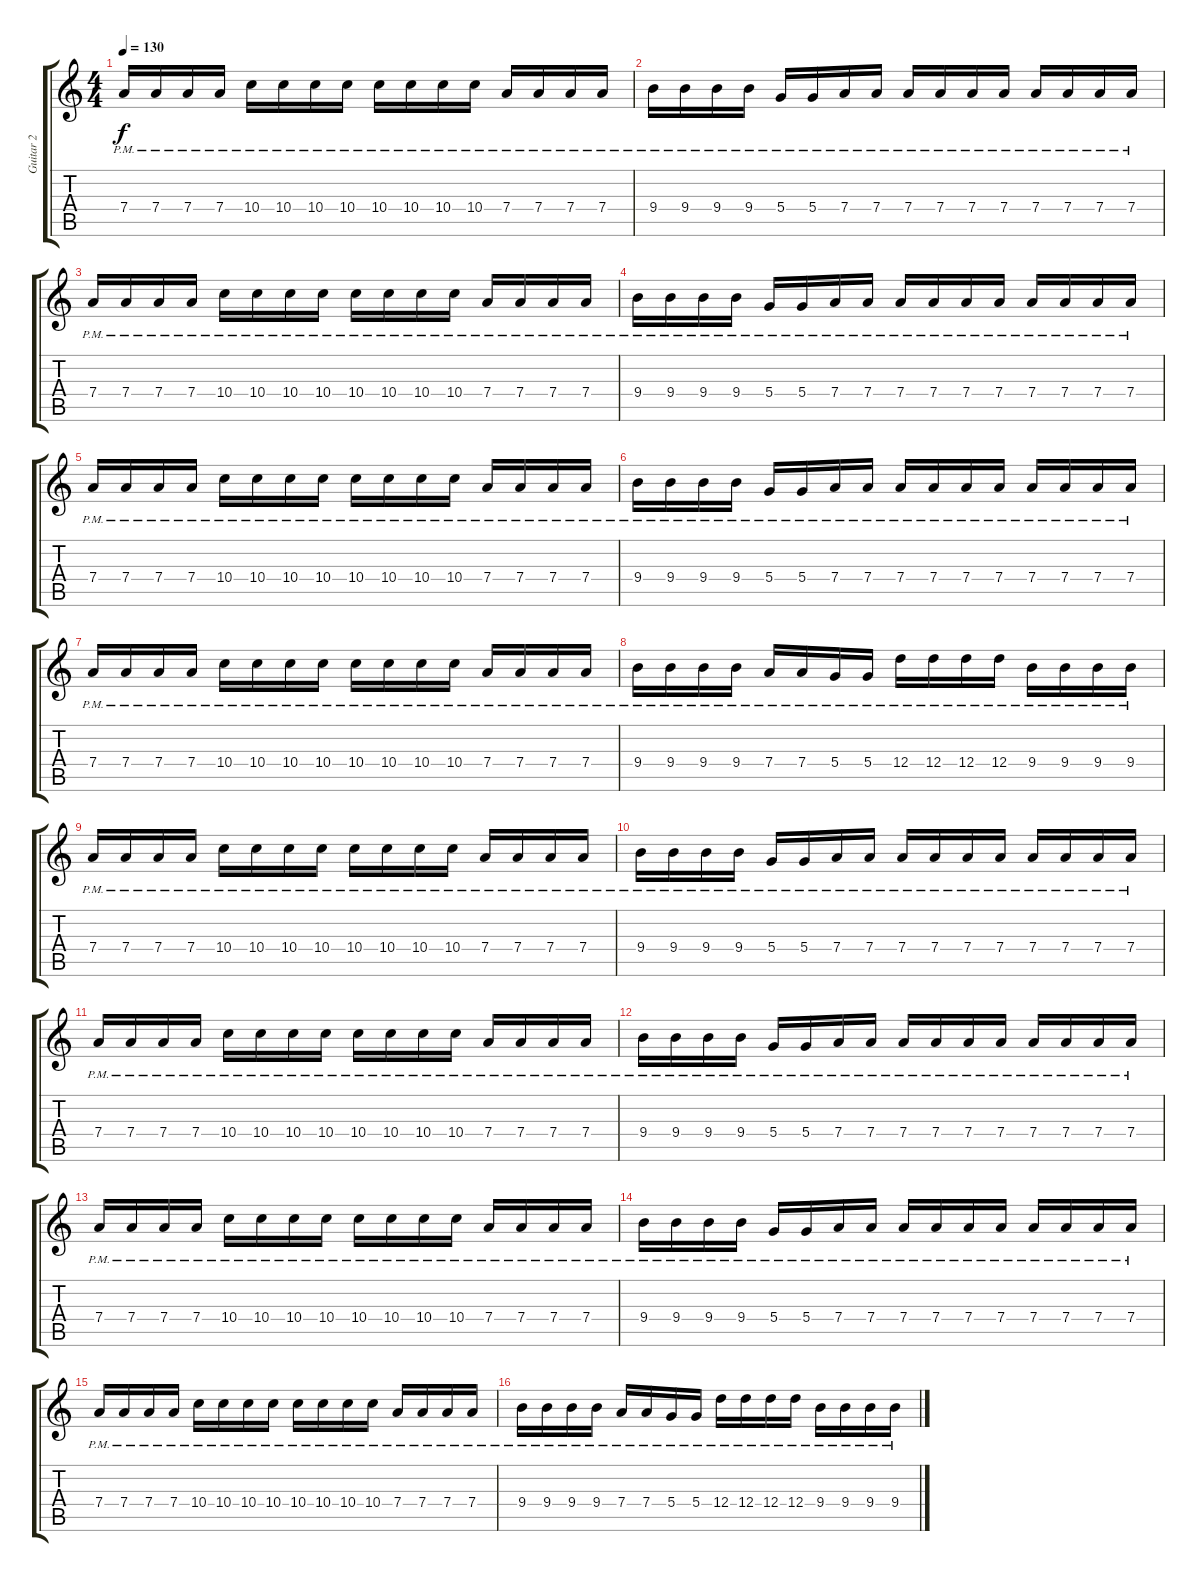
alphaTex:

\track ("Guitar 2" "Guitar 2") {instrument distortionguitar}
\staff {score tabs}
\tuning (E4 B3 G3 D3 A2 E2) {hide}
\ts (4 4)
\tempo 130
\clef g2
\ks c
7.4{pm}.16{dy f} 7.4{pm}.16 7.4{pm}.16 7.4{pm}.16 10.4{pm}.16 10.4{pm}.16 10.4{pm}.16 10.4{pm}.16 10.4{pm}.16 10.4{pm}.16 10.4{pm}.16 10.4{pm}.16 7.4{pm}.16 7.4{pm}.16 7.4{pm}.16 7.4{pm}.16 |
9.4{pm}.16 9.4{pm}.16 9.4{pm}.16 9.4{pm}.16 5.4{pm}.16 5.4{pm}.16 7.4{pm}.16 7.4{pm}.16 7.4{pm}.16 7.4{pm}.16 7.4{pm}.16 7.4{pm}.16 7.4{pm}.16 7.4{pm}.16 7.4{pm}.16 7.4{pm}.16 |
7.4{pm}.16 7.4{pm}.16 7.4{pm}.16 7.4{pm}.16 10.4{pm}.16 10.4{pm}.16 10.4{pm}.16 10.4{pm}.16 10.4{pm}.16 10.4{pm}.16 10.4{pm}.16 10.4{pm}.16 7.4{pm}.16 7.4{pm}.16 7.4{pm}.16 7.4{pm}.16 |
9.4{pm}.16 9.4{pm}.16 9.4{pm}.16 9.4{pm}.16 5.4{pm}.16 5.4{pm}.16 7.4{pm}.16 7.4{pm}.16 7.4{pm}.16 7.4{pm}.16 7.4{pm}.16 7.4{pm}.16 7.4{pm}.16 7.4{pm}.16 7.4{pm}.16 7.4{pm}.16 |
7.4{pm}.16 7.4{pm}.16 7.4{pm}.16 7.4{pm}.16 10.4{pm}.16 10.4{pm}.16 10.4{pm}.16 10.4{pm}.16 10.4{pm}.16 10.4{pm}.16 10.4{pm}.16 10.4{pm}.16 7.4{pm}.16 7.4{pm}.16 7.4{pm}.16 7.4{pm}.16 |
9.4{pm}.16 9.4{pm}.16 9.4{pm}.16 9.4{pm}.16 5.4{pm}.16 5.4{pm}.16 7.4{pm}.16 7.4{pm}.16 7.4{pm}.16 7.4{pm}.16 7.4{pm}.16 7.4{pm}.16 7.4{pm}.16 7.4{pm}.16 7.4{pm}.16 7.4{pm}.16 |
7.4{pm}.16 7.4{pm}.16 7.4{pm}.16 7.4{pm}.16 10.4{pm}.16 10.4{pm}.16 10.4{pm}.16 10.4{pm}.16 10.4{pm}.16 10.4{pm}.16 10.4{pm}.16 10.4{pm}.16 7.4{pm}.16 7.4{pm}.16 7.4{pm}.16 7.4{pm}.16 |
9.4{pm}.16 9.4{pm}.16 9.4{pm}.16 9.4{pm}.16 7.4{pm}.16 7.4{pm}.16 5.4{pm}.16 5.4{pm}.16 12.4{pm}.16 12.4{pm}.16 12.4{pm}.16 12.4{pm}.16 9.4{pm}.16 9.4{pm}.16 9.4{pm}.16 9.4{pm}.16 |
7.4{pm}.16 7.4{pm}.16 7.4{pm}.16 7.4{pm}.16 10.4{pm}.16 10.4{pm}.16 10.4{pm}.16 10.4{pm}.16 10.4{pm}.16 10.4{pm}.16 10.4{pm}.16 10.4{pm}.16 7.4{pm}.16 7.4{pm}.16 7.4{pm}.16 7.4{pm}.16 |
9.4{pm}.16 9.4{pm}.16 9.4{pm}.16 9.4{pm}.16 5.4{pm}.16 5.4{pm}.16 7.4{pm}.16 7.4{pm}.16 7.4{pm}.16 7.4{pm}.16 7.4{pm}.16 7.4{pm}.16 7.4{pm}.16 7.4{pm}.16 7.4{pm}.16 7.4{pm}.16 |
7.4{pm}.16 7.4{pm}.16 7.4{pm}.16 7.4{pm}.16 10.4{pm}.16 10.4{pm}.16 10.4{pm}.16 10.4{pm}.16 10.4{pm}.16 10.4{pm}.16 10.4{pm}.16 10.4{pm}.16 7.4{pm}.16 7.4{pm}.16 7.4{pm}.16 7.4{pm}.16 |
9.4{pm}.16 9.4{pm}.16 9.4{pm}.16 9.4{pm}.16 5.4{pm}.16 5.4{pm}.16 7.4{pm}.16 7.4{pm}.16 7.4{pm}.16 7.4{pm}.16 7.4{pm}.16 7.4{pm}.16 7.4{pm}.16 7.4{pm}.16 7.4{pm}.16 7.4{pm}.16 |
7.4{pm}.16 7.4{pm}.16 7.4{pm}.16 7.4{pm}.16 10.4{pm}.16 10.4{pm}.16 10.4{pm}.16 10.4{pm}.16 10.4{pm}.16 10.4{pm}.16 10.4{pm}.16 10.4{pm}.16 7.4{pm}.16 7.4{pm}.16 7.4{pm}.16 7.4{pm}.16 |
9.4{pm}.16 9.4{pm}.16 9.4{pm}.16 9.4{pm}.16 5.4{pm}.16 5.4{pm}.16 7.4{pm}.16 7.4{pm}.16 7.4{pm}.16 7.4{pm}.16 7.4{pm}.16 7.4{pm}.16 7.4{pm}.16 7.4{pm}.16 7.4{pm}.16 7.4{pm}.16 |
7.4{pm}.16 7.4{pm}.16 7.4{pm}.16 7.4{pm}.16 10.4{pm}.16 10.4{pm}.16 10.4{pm}.16 10.4{pm}.16 10.4{pm}.16 10.4{pm}.16 10.4{pm}.16 10.4{pm}.16 7.4{pm}.16 7.4{pm}.16 7.4{pm}.16 7.4{pm}.16 |
9.4{pm}.16 9.4{pm}.16 9.4{pm}.16 9.4{pm}.16 7.4{pm}.16 7.4{pm}.16 5.4{pm}.16 5.4{pm}.16 12.4{pm}.16 12.4{pm}.16 12.4{pm}.16 12.4{pm}.16 9.4{pm}.16 9.4{pm}.16 9.4{pm}.16 9.4{pm}.16
